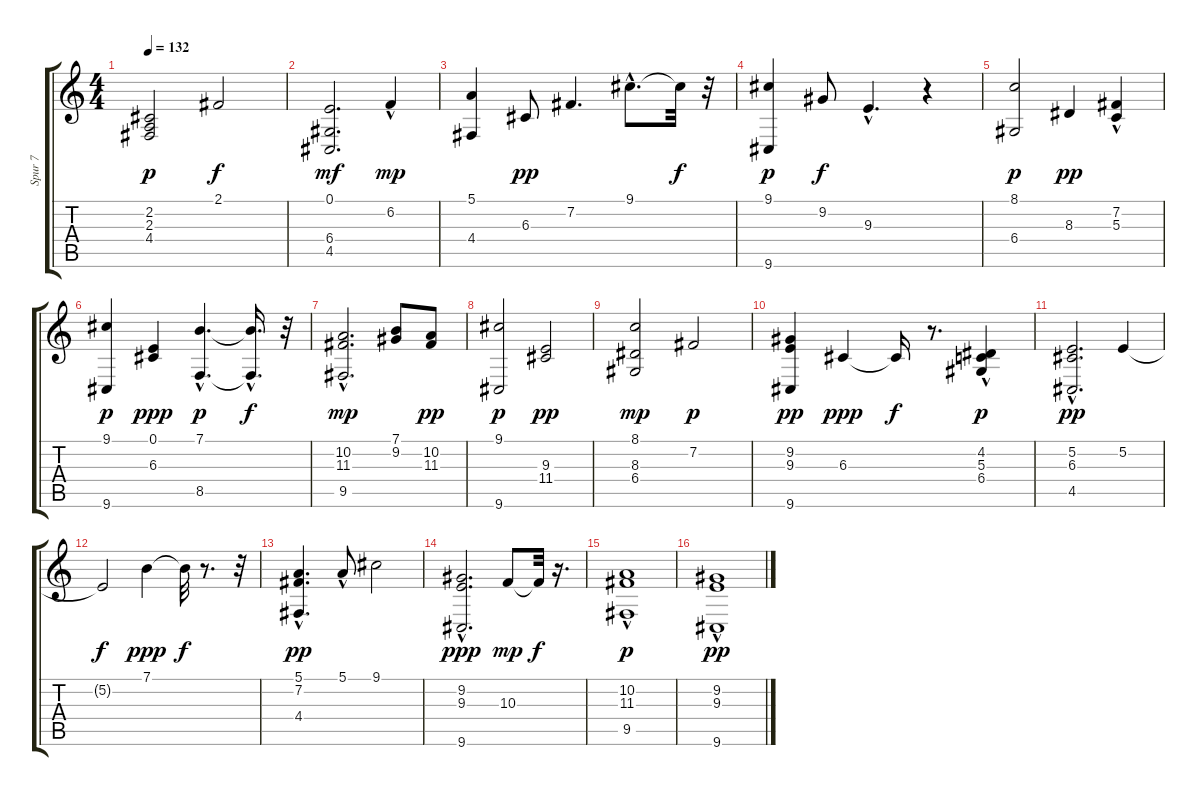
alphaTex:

\track ("Spur 7" "Spur 7") {instrument stringensemble1}
\staff {score tabs}
\tuning (E4 B3 G3 D3 A2 E2) {hide}
\ts (4 4)
\tempo 132
\clef g2
\ks c
(2.2 2.3 4.4).2{dy p} 2.1.2{dy f} |
(0.1 6.4 4.5).2{d dy mf} 6.2{hac}.4{dy mp} |
(5.1 4.4).4 6.3.8{dy pp} 7.2.4{d} 9.1{hac}.8{d} 9.1{t}.32{dy f} r.32 |
(9.1 9.6).4{dy p} 9.2.8{dy f} 9.3{hac}.4{d} r.4 |
(8.1 6.4).2{dy p} 8.3.4{dy pp} (7.2{hac} 5.3).4 |
(9.1 9.6).4{dy p} (0.1 6.3).4{dy ppp} (7.1{hac} 8.5{hac}).4{d dy p} (7.1{hac t} 8.5{t}).16{d dy f} r.32 |
(10.2{hac} 11.3 9.5).2{d dy mp} (7.1 9.2).8 (10.2 11.3).8{dy pp} |
(9.1 9.6).2{dy p} (9.3 11.4).2{dy pp} |
(8.1 8.3 6.4).2{dy mp} 7.2.2{dy p} |
(9.2 9.3 9.6).4{dy pp} 6.3.4{dy ppp} 6.3{t}.16{dy f} r.8{d} (4.2 5.3{hac} 6.4{hac}).4{dy p} |
(5.2{hac} 6.3 4.5).2{d dy pp} 5.2.4 |
5.2{t}.2{dy f} 7.1.4{dy ppp} 7.1{t}.32{dy f} r.8{d} r.32 |
(5.1{hac} 7.2{hac} 4.4).4{d dy pp} 5.1{hac}.8 9.1.2 |
(9.2 9.3{hac} 9.6).2{d dy ppp} 10.3.8{dy mp} 10.3{t}.32{dy f} r.16{d} |
(10.2{hac} 11.3{hac} 9.5).1{dy p} |
(9.2 9.3{hac} 9.6).1{dy pp}
